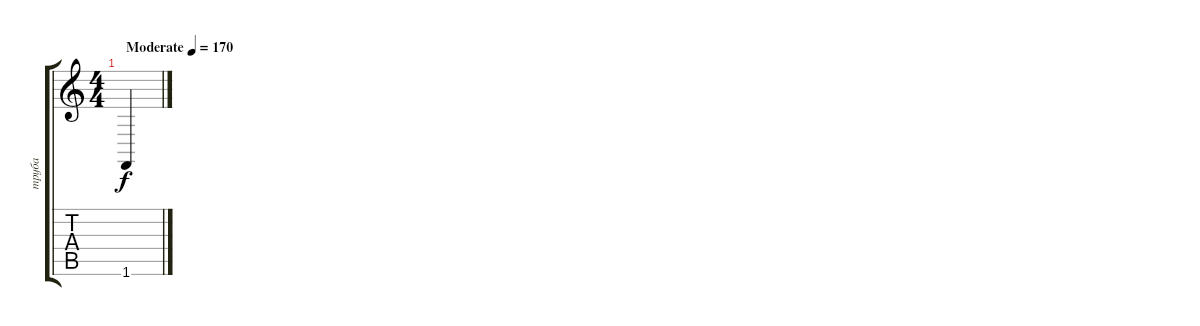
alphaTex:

\track ("труба" "труба") {instrument altosax}
\staff {score tabs}
\tuning (E4 B3 G3 D3 A2 E2) {hide}
\ts (4 4)
\tempo (170 "Moderate")
\clef g2
\ks c
1.6.4{dy f instrument altosax}
